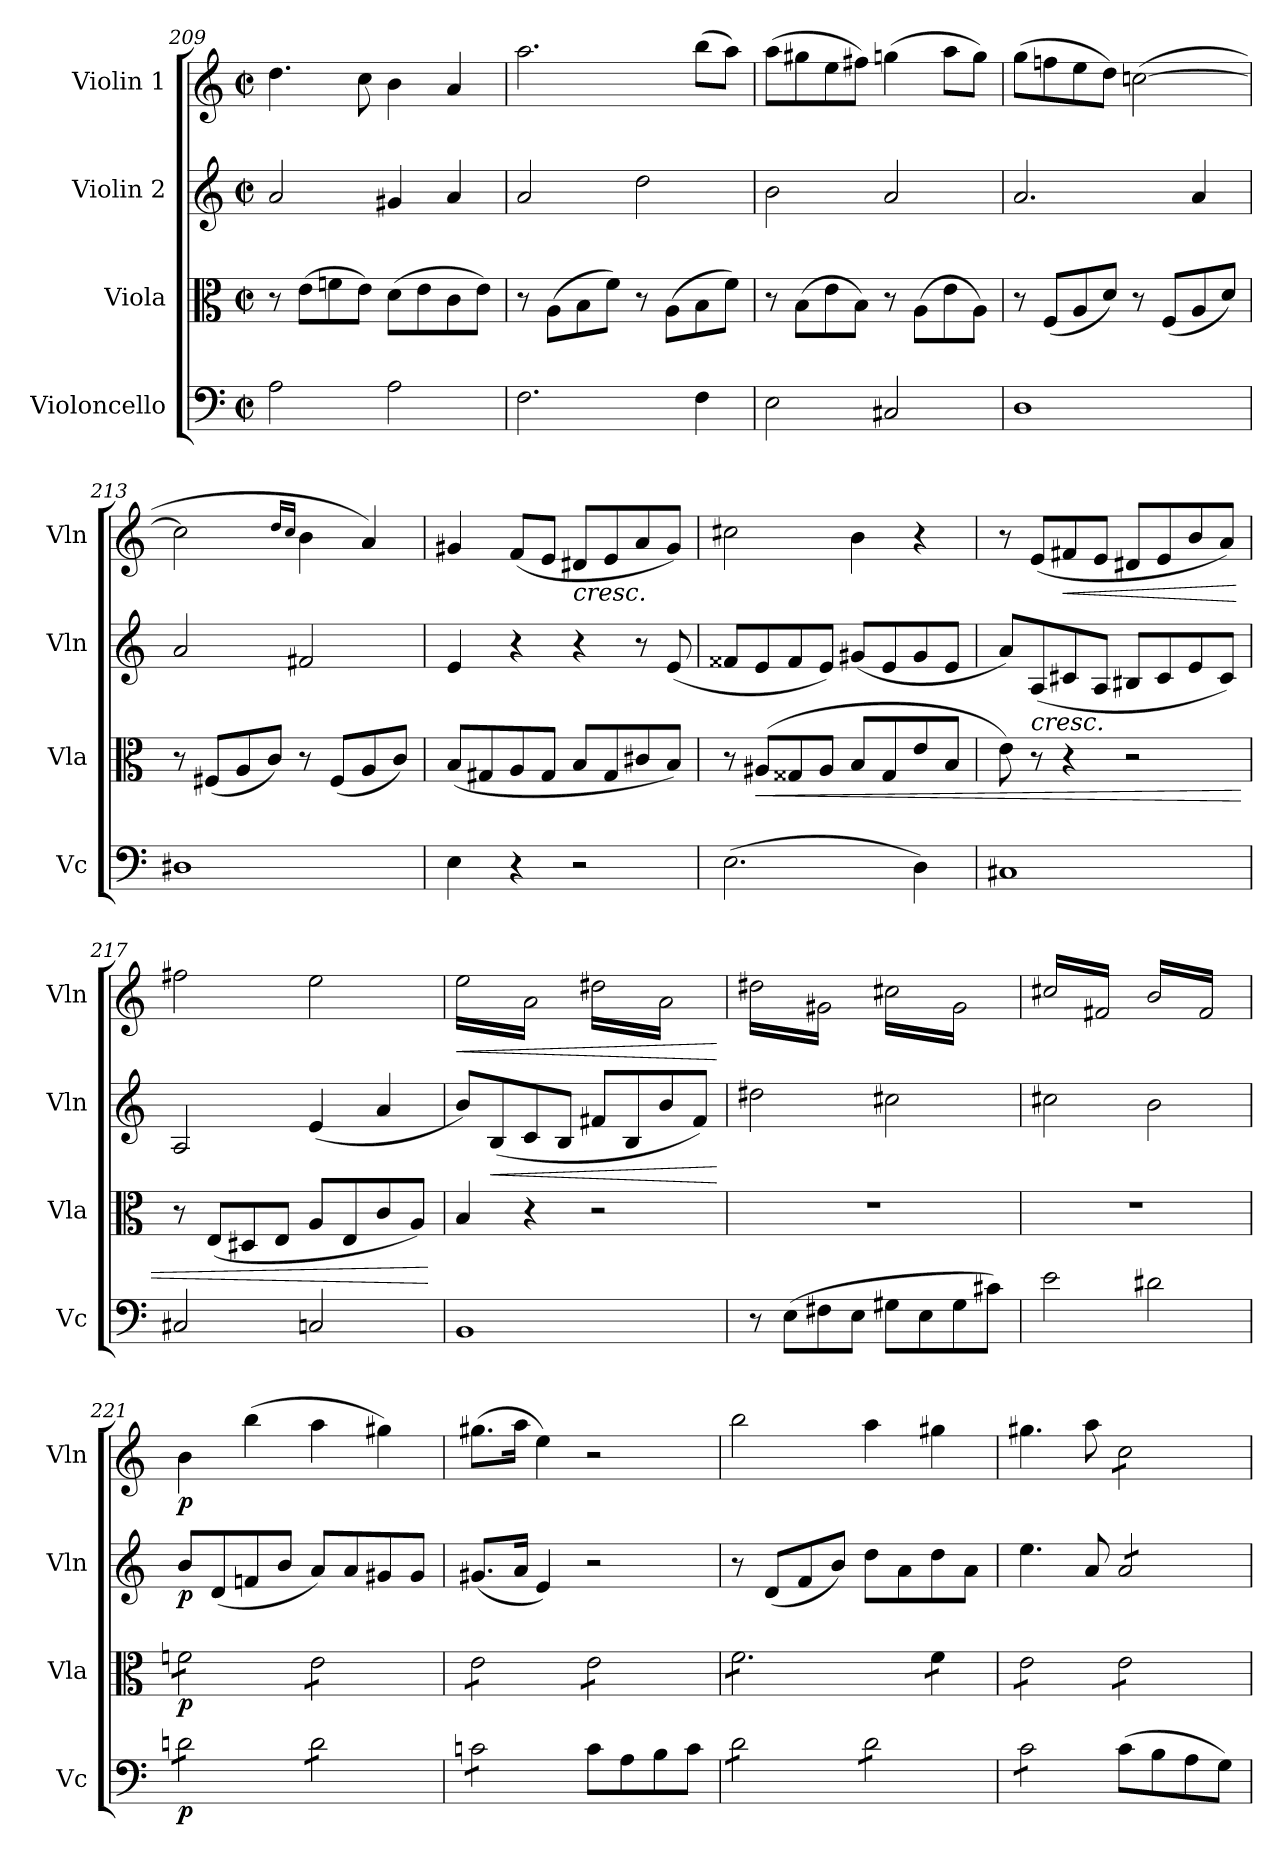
**kern	**dynam	**kern	**dynam	**kern	**dynam	**kern	**dynam
*part4	*part4	*part3	*part3	*part2	*part2	*part1	*part1
*staff4	*staff4	*staff3	*staff3	*staff2	*staff2	*staff1	*staff1
*I"Violoncello	*	*I"Viola	*	*I"Violin 2	*	*I"Violin 1	*
*I'Vc	*	*I'Vla	*	*I'Vln	*	*I'Vln	*
!!LO:LB:g=z
*clefF4	*	*clefC3	*	*clefG2	*	*clefG2	*
*k[]	*	*k[]	*	*k[]	*	*k[]	*
*M2/2	*	*M2/2	*	*M2/2	*	*M2/2	*
*met(c|)	*	*met(c|)	*	*met(c|)	*	*met(c|)	*
=209	=209	=209	=209	=209	=209	=209	=209
2A\	.	8r	.	2a/	.	4.dd\	.
.	.	(8e\L	.	.	.	.	.
.	.	8fn\	.	.	.	.	.
.	.	8e\J)	.	.	.	8cc\	.
2A\	.	(8d\L	.	4g#X/	.	4b\	.
.	.	8e\	.	.	.	.	.
.	.	8c\	.	4a/	.	4a/	.
.	.	8e\J)	.	.	.	.	.
=210	=210	=210	=210	=210	=210	=210	=210
2.F\	.	8r	.	2a/	.	2.aa\	.
.	.	(8A\L	.	.	.	.	.
.	.	8B\	.	.	.	.	.
.	.	8f\J)	.	.	.	.	.
.	.	8r	.	2dd\	.	.	.
.	.	(8A\L	.	.	.	.	.
4F\	.	8B\	.	.	.	(8bb\L	.
.	.	8f\J)	.	.	.	8aa\J)	.
=211	=211	=211	=211	=211	=211	=211	=211
2E\	.	8r	.	2b\	.	(8aa\L	.
.	.	(8B\L	.	.	.	8gg#X\	.
.	.	8e\	.	.	.	8ee\	.
.	.	8B\J)	.	.	.	8ff#X\J)	.
2C#X/	.	8r	.	2a/	.	(4ggn\	.
.	.	(8A\L	.	.	.	.	.
.	.	8e\	.	.	.	8aa\L	.
.	.	8A\J)	.	.	.	8gg\J)	.
=212	=212	=212	=212	=212	=212	=212	=212
1D	.	8r	.	2.a/	.	(8gg\L	.
.	.	(8F/L	.	.	.	8ffn\	.
.	.	8A/	.	.	.	8ee\	.
.	.	8d/J)	.	.	.	8dd\J)	.
.	.	8r	.	.	.	([2ccn\	.
.	.	(8F/L	.	.	.	.	.
.	.	8A/	.	4a/	.	.	.
.	.	8d/J)	.	.	.	.	.
=213	=213	=213	=213	=213	=213	=213	=213
1D#X	.	8r	.	2a/	.	2cc\]	.
.	.	(8F#X/L	.	.	.	.	.
.	.	8A/	.	.	.	.	.
.	.	8c/J)	.	.	.	.	.
.	.	.	.	.	.	16qdd/LL	.
.	.	.	.	.	.	16qcc/JJ	.
.	.	8r	.	2f#X/	.	4b\	.
.	.	(8F#/L	.	.	.	.	.
.	.	8A/	.	.	.	4a/)	.
.	.	8c/J)	.	.	.	.	.
!!LO:LB:g=z
=214	=214	=214	=214	=214	=214	=214	=214
4E\	.	(8B/L	.	4e/	.	4g#X/	.
.	.	8G#X/	.	.	.	.	.
4r	.	8A/	.	4r	.	(8f/L	.
.	.	8G#/J	.	.	.	8e/J	.
!	!	!	!	!	!	!	!LO:HP:b
2r	.	8B/L	.	4r	.	8d#X/L	<
.	.	8G#/	.	.	.	8e/	.
.	.	8c#X/	.	8r	.	8a/	.
.	.	8B/J)	.	(8e/	.	8g#/J)	.
=215	=215	=215	=215	=215	=215	=215	=215
(2.E\	.	8r	.	8f##X/L	.	2cc#X\	.
!	!	!	!LO:HP:b	!	!	!	!
.	.	(8A#X/L	<	8e/	.	.	.
.	.	8G##X/	.	8f##/	.	.	.
.	.	8A#/J	.	8e/J)	.	.	.
.	.	8B/L	.	(8g#X/L	.	4b\	.
.	.	8G##/	.	8e/	.	.	.
4D\)	.	8e/	.	8g#/	.	4r	.
.	.	8B/J	.	8e/J	.	.	.
=216	=216	=216	=216	=216	=216	=216	=216
1C#X	.	8e\)	.	8a/L)	.	8r	.
!	!	!	!	!	!LO:HP:b	!	!
.	.	8r	.	(8A/	<	(8e/L	.
!	!	!	!	!	!	!	!LO:HP:b
.	.	4r	.	8c#X/	.	8f#X/	<
.	.	.	.	8A/J	.	8e/J	.
.	.	2r	.	8B#X/L	.	8d#X/L	.
.	.	.	.	8c#/	.	8e/	.
.	.	.	.	8e/	.	8b/	.
.	.	.	.	8c#/J)	.	8a/J)	.
.	.	.	.	.	.	.	[
=217	=217	=217	=217	=217	=217	=217	=217
2C#X/	.	8r	.	2A/	.	2ff#X\	.
.	.	(8E/L	.	.	.	.	.
.	.	8D#X/	.	.	.	.	.
.	.	8E/J	.	.	.	.	.
2Cn/	.	8A/L	.	(4e/	.	2ee\	.
.	.	8E/	.	.	.	.	.
.	.	8c/	.	4a/	.	.	.
.	.	8A/J)	.	.	.	.	.
.	.	.	[	.	.	.	.
=218	=218	=218	=218	=218	=218	=218	=218
!	!	!	!	!	!	!	!LO:HP:b
*	*	*	*	*	*	*tremolo	*
1BB	.	4B/	.	8b/L)	.	(16ee\LL	<
.	.	.	.	.	.	16a\)	.
!	!	!	!	!	!LO:HP:b	!	!
.	.	.	.	(8B/	<	16ee\	.
.	.	.	.	.	.	16a\)	.
.	.	4r	.	8c/	.	16ee\	.
.	.	.	.	.	.	16a\)	.
.	.	.	.	8B/J	.	16ee\	.
.	.	.	.	.	.	16a\)JJ	.
.	.	2r	.	8f#X/L	.	(16dd#X\LL	.
.	.	.	.	.	.	16a\)	.
.	.	.	.	8B/	.	16dd#X\	.
.	.	.	.	.	.	16a\)	.
.	.	.	.	8b/	.	16dd#X\	.
.	.	.	.	.	.	16a\)	.
.	.	.	.	8f#/J)	.	16dd#X\	.
.	.	.	.	.	.	16a\)JJ	.
.	.	.	.	.	[	.	[
!!LO:PB:g=z
=219	=219	=219	=219	=219	=219	=219	=219
8r	.	1r	.	2dd#X\	.	(16dd#X\LL	.
.	.	.	.	.	.	16g#X\)	.
(8E\L	.	.	.	.	.	16dd#X\	.
.	.	.	.	.	.	16g#X\)	.
8F#X\	.	.	.	.	.	16dd#X\	.
.	.	.	.	.	.	16g#X\)	.
8E\J	.	.	.	.	.	16dd#X\	.
.	.	.	.	.	.	16g#X\)JJ	.
8G#X\L	.	.	.	2cc#X\	.	(16cc#X\LL	.
.	.	.	.	.	.	16g#\)	.
8E\	.	.	.	.	.	16cc#X\	.
.	.	.	.	.	.	16g#\)	.
8G#\	.	.	.	.	.	16cc#X\	.
.	.	.	.	.	.	16g#\)	.
8c#X\J)	.	.	.	.	.	16cc#X\	.
.	.	.	.	.	.	16g#\)JJ	.
=220	=220	=220	=220	=220	=220	=220	=220
2e\	.	1r	.	2cc#X\	.	(16cc#X/LL	.
.	.	.	.	.	.	16f#X/)	.
.	.	.	.	.	.	16cc#X/	.
.	.	.	.	.	.	16f#X/)	.
.	.	.	.	.	.	16cc#X/	.
.	.	.	.	.	.	16f#X/)	.
.	.	.	.	.	.	16cc#X/	.
.	.	.	.	.	.	16f#X/)JJ	.
2d#X\	.	.	.	2b\	[	(16b/LL	[
.	.	.	.	.	.	16f#/)	.
.	.	.	.	.	.	16b/	.
.	.	.	.	.	.	16f#/)	.
.	.	.	.	.	.	16b/	.
.	.	.	.	.	.	16f#/)	.
.	.	.	.	.	.	16b/	.
.	.	.	.	.	.	16f#/)JJ	.
*	*	*	*	*	*	*Xtremolo	*
=221	=221	=221	=221	=221	=221	=221	=221
!	!LO:DY:b	!	!LO:DY:b	!	!LO:DY:b	!	!LO:DY:b
*tremolo	*	*	*	*	*	*	*
*	*	*tremolo	*	*	*	*	*
8dn\L	p	8fn\L	p	8b/L	p	4b\	p
.	.	.	.	.	.	.	.
8dn\	.	8fn\	.	(8d/	.	.	.
.	.	.	.	.	.	.	.
8dn\	.	8fn\	.	8fn/	.	(4bb\	.
8dn\J	.	8fn\J	.	8b/J	.	.	.
8d\L	.	8e\L	.	8a/L)	.	4aa\	.
8d\	.	8e\	.	8a/	.	.	.
8d\	.	8e\	.	8g#X/	.	4gg#X\)	.
8d\J	.	8e\J	.	8g#/J	.	.	.
=222	=222	=222	=222	=222	=222	=222	=222
8cn\L	.	8e\L	.	(8.g#j/L	.	(8.gg#X\L	.
8cn\	.	8e\	.	.	.	.	.
.	.	.	.	16a/Jk	.	16aa\Jk	.
8cn\	.	8e\	.	4e/)	.	4ee\)	.
8cn\J	.	8e\J	.	.	.	.	.
*Xtremolo	*	*	*	*	*	*	*
8c\L	.	8e\L	.	2r	.	2r	.
8A\	.	8e\	.	.	.	.	.
8B\	.	8e\	.	.	.	.	.
8c\J	.	8e\J	.	.	.	.	.
=223	=223	=223	=223	=223	=223	=223	=223
*tremolo	*	*	*	*	*	*	*
8d\L	.	8f\L	.	8r	.	2bb\	.
8d\	.	8f\	.	(8d/L	.	.	.
8d\	.	8f\	.	8f/	.	.	.
8d\J	.	8f\	.	8b/J)	.	.	.
8d\L	.	8f\	.	8dd\L	.	4aa\	.
8d\	.	8f\J	.	8a\	.	.	.
8d\	.	8f\L	.	8dd\	.	4gg#X\	.
8d\J	.	8f\J	.	8a\J	.	.	.
!!LO:LB:g=z
=224	=224	=224	=224	=224	=224	=224	=224
8c\L	.	8e\L	.	4.ee\	.	4.gg#X\	.
8c\	.	8e\	.	.	.	.	.
8c\	.	8e\	.	.	.	.	.
8c\J	.	8e\J	.	8a/	.	8aa\	.
*Xtremolo	*	*	*	*	*	*	*
*	*	*	*	*tremolo	*	*	*
*	*	*	*	*	*	*tremolo	*
(8c\L	.	8e\L	.	8a/L	.	8cc\L	.
8B\	.	8e\	.	8a/	.	8cc\	.
8A\	.	8e\	.	8a/	.	8cc\	.
8G\J)	.	8e\J	.	8a/J	.	8cc\J	.
*	*	*	*	*	*	*Xtremolo	*
*	*	*	*	*Xtremolo	*	*	*
*	*	*Xtremolo	*	*	*	*	*
=	=	=	=	=	=	=	=
*-	*-	*-	*-	*-	*-	*-	*-
